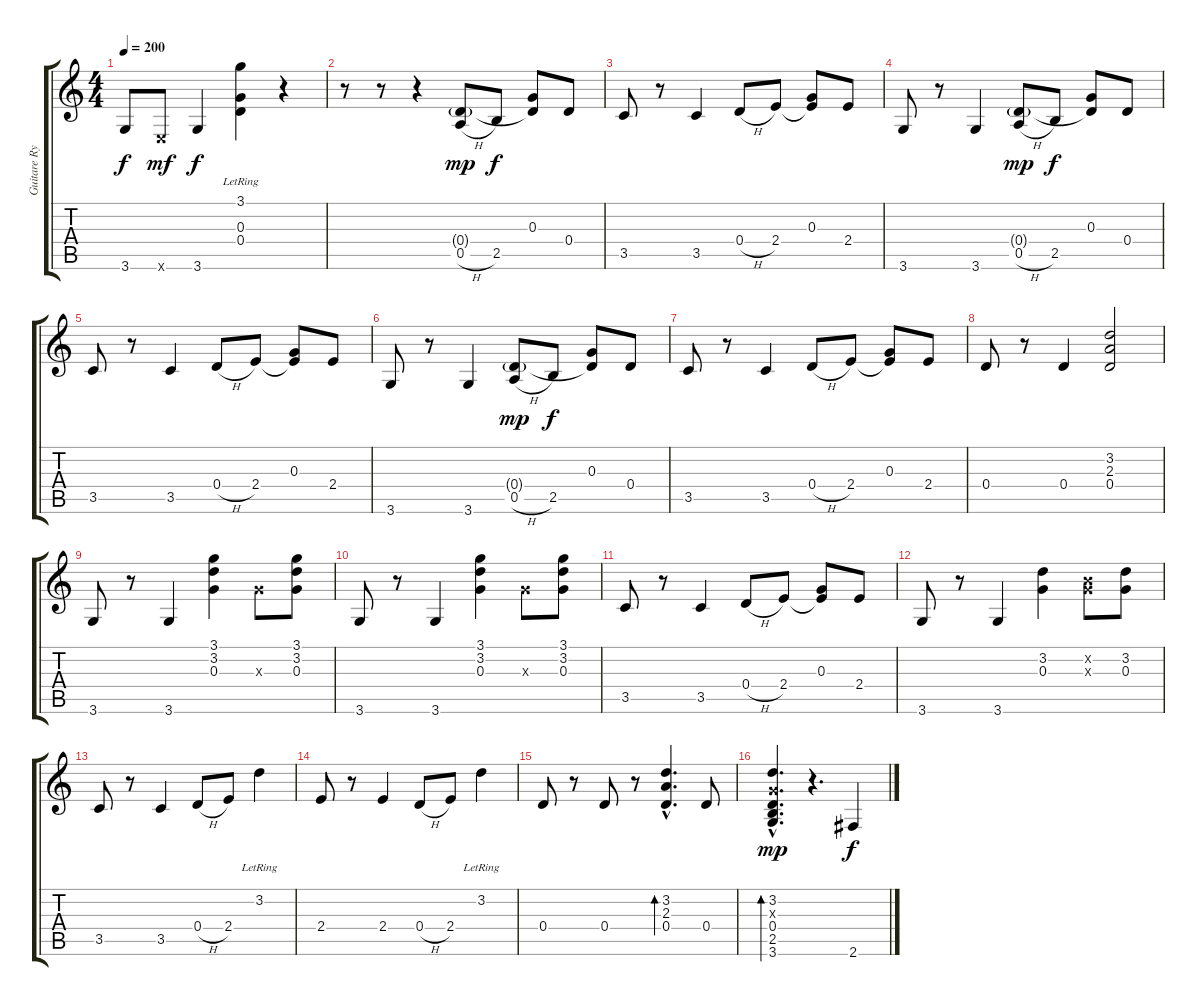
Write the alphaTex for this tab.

\track ("Guitare Rythme" "Guitare Ry") {instrument overdrivenguitar}
\staff {score tabs}
\tuning (E4 B3 G3 D3 A2 E2) {hide}
\ts (4 4)
\tempo 200
\clef g2
\ks c
3.6.8{dy f volume 9} 0.6{x}.8{dy mf} 3.6.4{dy f} (3.1{lr} 0.3{lr} 0.4{lr}).4 r.4 |
r.8 r.8 r.4 (0.4{g} 0.5{h}).8{dy mp} 2.5.8{dy f} (0.3 0.4{t}).8 0.4.8 |
3.5.8 r.8 3.5.4 0.4{h}.8 2.4.8 (0.3 2.4{t}).8 2.4.8 |
3.6.8 r.8 3.6.4 (0.4{g} 0.5{h}).8{dy mp} 2.5.8{dy f} (0.3 0.4{t}).8 0.4.8 |
3.5.8 r.8 3.5.4 0.4{h}.8 2.4.8 (0.3 2.4{t}).8 2.4.8 |
3.6.8 r.8 3.6.4 (0.4{g} 0.5{h}).8{dy mp} 2.5.8{dy f} (0.3 0.4{t}).8 0.4.8 |
3.5.8 r.8 3.5.4 0.4{h}.8 2.4.8 (0.3 2.4{t}).8 2.4.8 |
0.4.8 r.8 0.4.4 (3.2 2.3 0.4).2 |
3.6.8 r.8 3.6.4 (3.1 3.2 0.3).4 0.3{x}.8 (3.1 3.2 0.3).8 |
3.6.8 r.8 3.6.4 (3.1 3.2 0.3).4 0.3{x}.8 (3.1 3.2 0.3).8 |
3.5.8 r.8 3.5.4 0.4{h}.8 2.4.8 (0.3 2.4{t}).8 2.4.8 |
3.6.8 r.8 3.6.4 (3.2 0.3).4 (0.2{x} 0.3{x}).8 (3.2 0.3).8 |
3.5.8 r.8 3.5.4 0.4{h}.8 2.4.8 3.2{lr}.4 |
2.4.8 r.8 2.4.4 0.4{h}.8 2.4.8 3.2{lr}.4 |
0.4.8 r.8 0.4.8 r.8 (3.2{hac} 2.3{hac} 0.4{hac}).4{d bd 240} 0.4.8 |
(3.2{hac} 0.3{hac x} 0.4{hac} 2.5{hac} 3.6{hac}).4{d bd 120 dy mp} r.4{d} 2.6{ss}.4{dy f}
